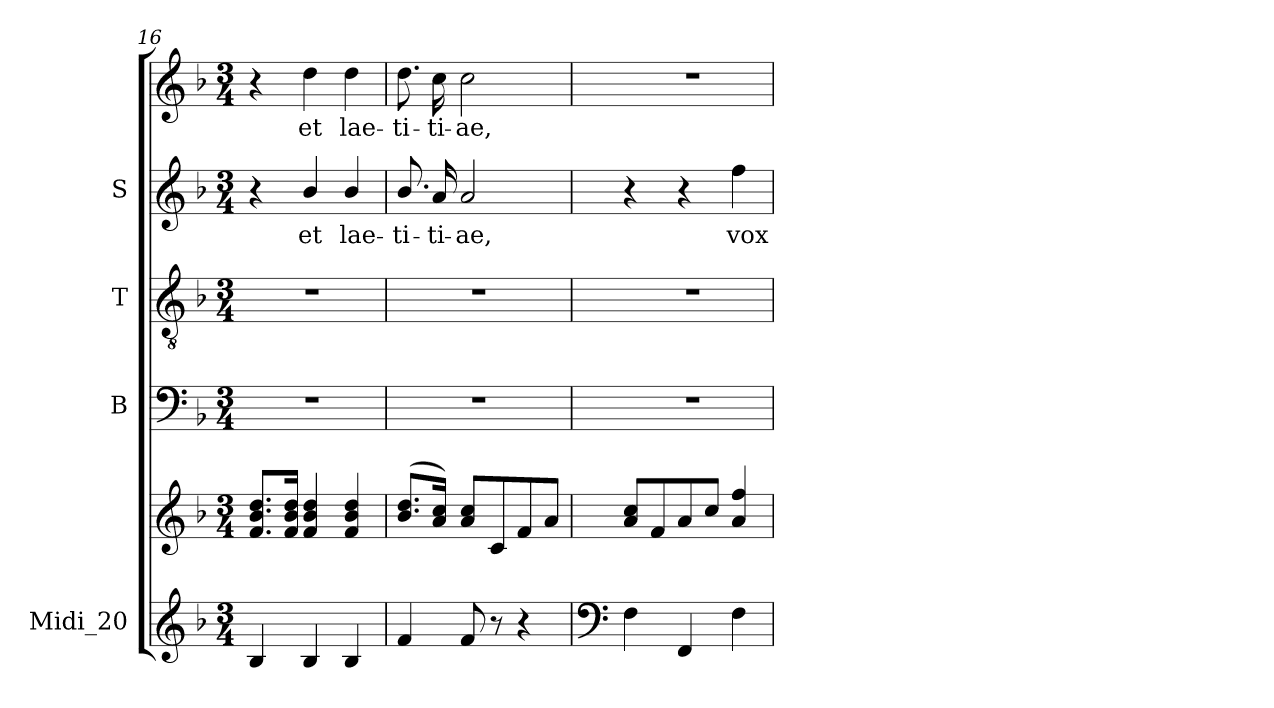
**kern	**kern	**kern	**kern	**kern	**text	**kern	**text
*part4	*part4	*part3	*part2	*part1	*part1	*part1	*part1
*staff6	*staff5	*staff4	*staff3	*staff2	*staff2	*staff1	*staff1
*I"Midi_20	*	*I"B	*I"T	*I"S	*	*	*
*	*	*I'B	*I'T	*I'S	*	*	*
!!LO:LB:g=z
*clefG2	*clefG2	*clefF4	*clefGv2	*clefG2	*	*clefG2	*
*k[b-]	*k[b-]	*k[b-]	*k[b-]	*k[b-]	*	*k[b-]	*
*F:	*F:	*F:	*F:	*F:	*	*F:	*
*M3/4	*M3/4	*M3/4	*M3/4	*M3/4	*	*M3/4	*
=16	=16	=16	=16	=16	=16	=16	=16
*	*^	*	*	*	*	*	*
!	!	!LO:N:vis=1	!	!	!	!	!	!
4B-	8.f 8.b- 8.ddL	2.ryy	2.r	2.r	4r	.	4r	.
.	16f 16b- 16ddJ	.	.	.	.	.	.	.
!	!	!	!	!	!	!LO:LY:b	!	!LO:LY:b
4B-	4f 4b- 4dd	.	.	.	4b-/	-et	4dd	et
!	!	!	!	!	!	!LO:LY:b	!	!LO:LY:b
4B-	4f 4b- 4dd	.	.	.	4b-/	lae-	4dd	lae-
=17	=17	=17	=17	=17	=17	=17	=17	=17
!	!	!LO:N:vis=1	!	!	!	!LO:LY:b	!	!LO:LY:b
4f	(>8.b- 8.ddL	2.ryy	2.r	2.r	8.b-/	ti-	8.dd	-ti-
!	!	!	!	!	!	!LO:LY:b	!	!LO:LY:b
.	16a 16ccJ)	.	.	.	16a	-ti-	16cc	-ti-
!	!	!	!	!	!	!LO:LY:b	!	!LO:LY:b
8f	8a 8ccL	.	.	.	2a	-ae,	2cc	-ae,
8r	8c	.	.	.	.	.	.	.
4r	8f	.	.	.	.	.	.	.
.	8aJ	.	.	.	.	.	.	.
=18	=18	=18	=18	=18	=18	=18	=18	=18
*clefF4	*	*	*	*	*	*	*	*
!	!	!LO:N:vis=1	!	!	!	!	!LO:N:vis=1	!
4F	8a 8ccL	2.ryy	2.r	2.r	4r	.	2.r	.
.	8f	.	.	.	.	.	.	.
4FF	8a	.	.	.	4r	.	.	.
.	8ccJ	.	.	.	.	.	.	.
!	!	!	!	!	!	!LO:LY:b	!	!
4F	4a 4ff	.	.	.	4ff	vox	.	.
*	*v	*v	*	*	*	*	*	*
=	=	=	=	=	=	=	=
*-	*-	*-	*-	*-	*-	*-	*-
